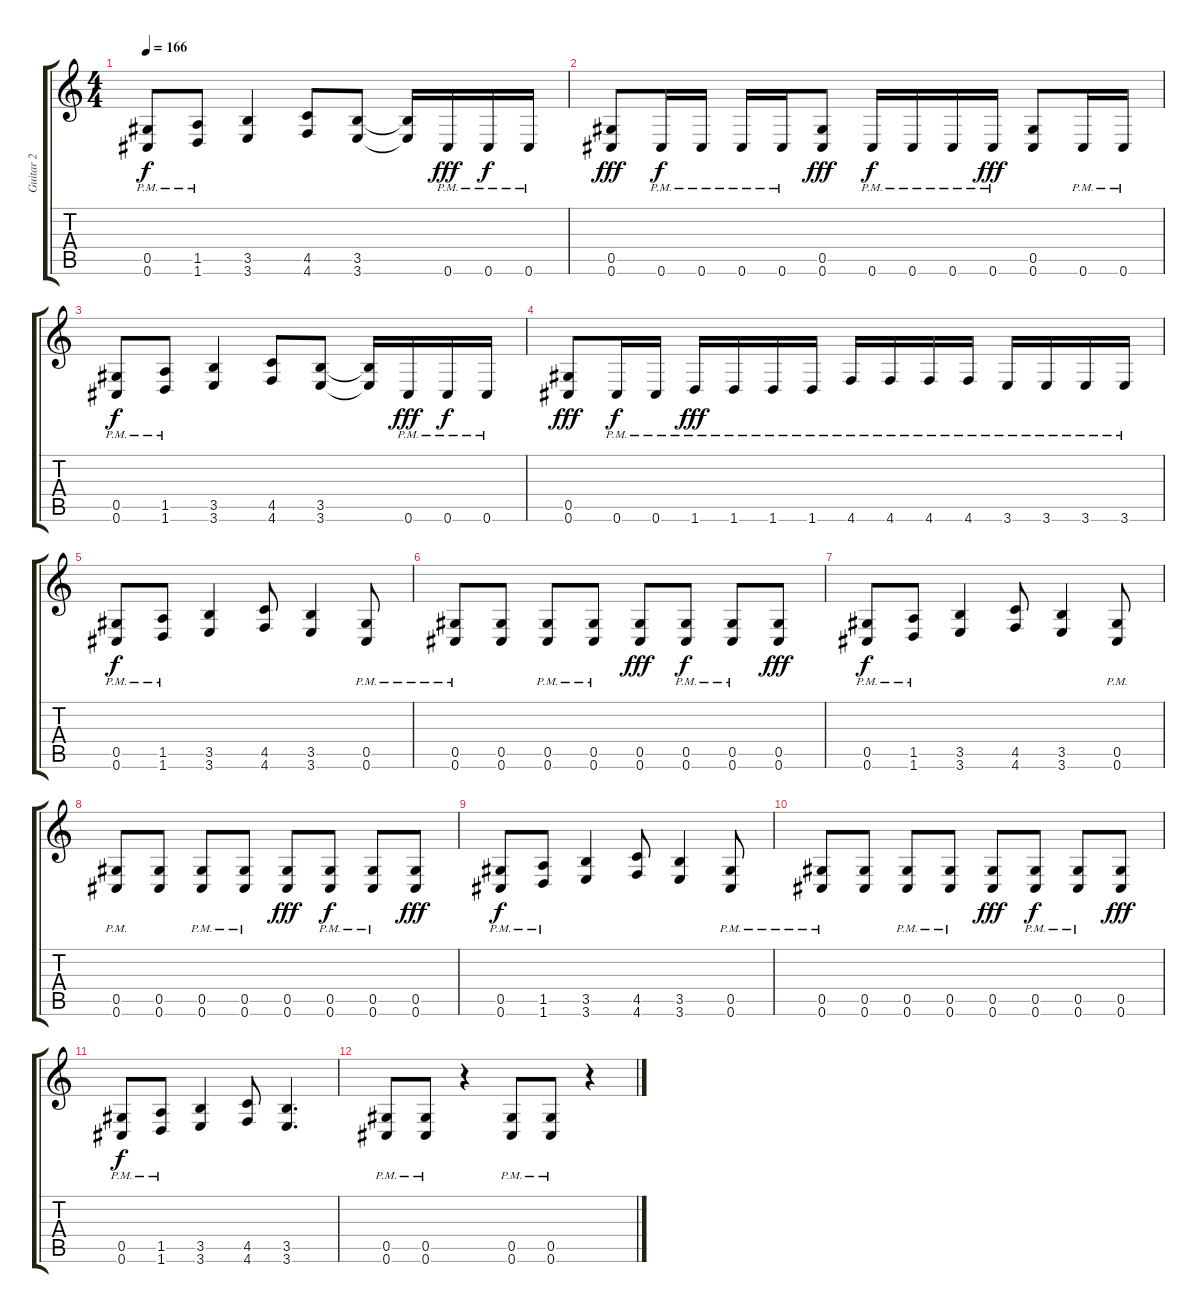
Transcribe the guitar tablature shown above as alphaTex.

\track ("Guitar 2" "Guitar 2") {instrument distortionguitar}
\staff {score tabs}
\tuning (Eb4 Bb3 Gb3 Db3 Ab2 Db2) {hide}
\ts (4 4)
\tempo 166
\clef g2
\ks c
(0.5{pm} 0.6{pm}).8{dy f} (1.5{pm} 1.6{pm}).8 (3.5 3.6).4 (4.5 4.6).8 (3.5 3.6).8 (3.5{t} 3.6{t}).16 0.6{pm}.16{dy fff} 0.6{pm}.16{dy f} 0.6{pm}.16 |
(0.5 0.6).8{dy fff} 0.6{pm}.16{dy f} 0.6{pm}.16 0.6{pm}.16 0.6{pm}.16 (0.5 0.6).8{dy fff} 0.6{pm}.16{dy f} 0.6{pm}.16 0.6{pm}.16 0.6{pm}.16{dy fff} (0.5 0.6).8 0.6{pm}.16 0.6{pm}.16 |
(0.5{pm} 0.6{pm}).8{dy f} (1.5{pm} 1.6{pm}).8 (3.5 3.6).4 (4.5 4.6).8 (3.5 3.6).8 (3.5{t} 3.6{t}).16 0.6{pm}.16{dy fff} 0.6{pm}.16{dy f} 0.6{pm}.16 |
(0.5 0.6).8{dy fff} 0.6{pm}.16{dy f} 0.6{pm}.16 1.6{pm}.16{dy fff} 1.6{pm}.16 1.6{pm}.16 1.6{pm}.16 4.6{pm}.16 4.6{pm}.16 4.6{pm}.16 4.6{pm}.16 3.6{pm}.16 3.6{pm}.16 3.6{pm}.16 3.6{pm}.16 |
(0.5{pm} 0.6{pm}).8{dy f} (1.5{pm} 1.6{pm}).8 (3.5 3.6).4 (4.5 4.6).8 (3.5 3.6).4 (0.5{pm} 0.6{pm}).8 |
(0.5{pm} 0.6{pm}).8 (0.5 0.6).8 (0.5{pm} 0.6{pm}).8 (0.5{pm} 0.6{pm}).8 (0.5 0.6).8{dy fff} (0.5{pm} 0.6{pm}).8{dy f} (0.5{pm} 0.6{pm}).8 (0.5 0.6).8{dy fff} |
(0.5{pm} 0.6{pm}).8{dy f} (1.5{pm} 1.6{pm}).8 (3.5 3.6).4 (4.5 4.6).8 (3.5 3.6).4 (0.5{pm} 0.6{pm}).8 |
(0.5{pm} 0.6{pm}).8 (0.5 0.6).8 (0.5{pm} 0.6{pm}).8 (0.5{pm} 0.6{pm}).8 (0.5 0.6).8{dy fff} (0.5{pm} 0.6{pm}).8{dy f} (0.5{pm} 0.6{pm}).8 (0.5 0.6).8{dy fff} |
(0.5{pm} 0.6{pm}).8{dy f} (1.5{pm} 1.6{pm}).8 (3.5 3.6).4 (4.5 4.6).8 (3.5 3.6).4 (0.5{pm} 0.6{pm}).8 |
(0.5{pm} 0.6{pm}).8 (0.5 0.6).8 (0.5{pm} 0.6{pm}).8 (0.5{pm} 0.6{pm}).8 (0.5 0.6).8{dy fff} (0.5{pm} 0.6{pm}).8{dy f} (0.5{pm} 0.6{pm}).8 (0.5 0.6).8{dy fff} |
(0.5{pm} 0.6{pm}).8{dy f} (1.5{pm} 1.6{pm}).8 (3.5 3.6).4 (4.5 4.6).8 (3.5 3.6).4{d} |
(0.5{pm} 0.6{pm}).8 (0.5{pm} 0.6{pm}).8 r.4 (0.5{pm} 0.6{pm}).8 (0.5{pm} 0.6{pm}).8 r.4
